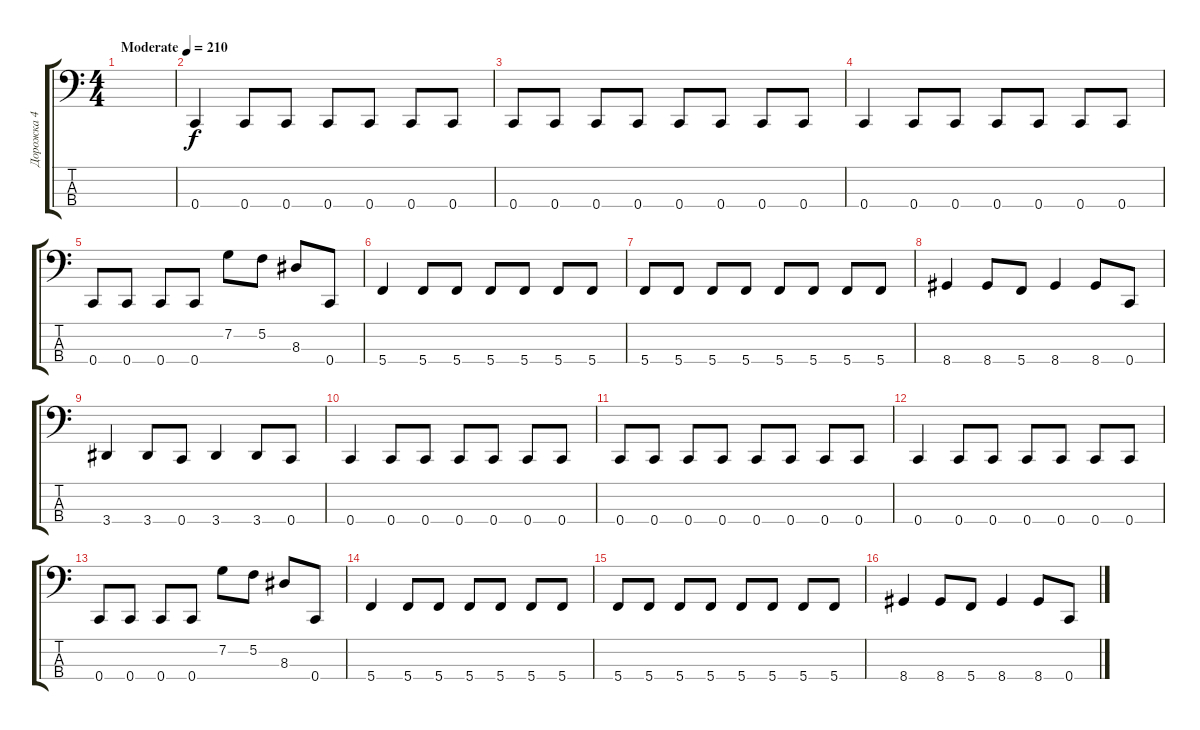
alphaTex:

\track ("Дорожка 4" "Дорожка 4") {instrument electricbasspick}
\staff {score tabs}
\tuning (F2 C2 G1 C1) {hide}
\ts (4 4)
\tempo (210 "Moderate")
\clef f4
\ks c
|
0.4.4 0.4.8 0.4.8 0.4.8 0.4.8 0.4.8 0.4.8 |
0.4.8 0.4.8 0.4.8 0.4.8 0.4.8 0.4.8 0.4.8 0.4.8 |
0.4.4 0.4.8 0.4.8 0.4.8 0.4.8 0.4.8 0.4.8 |
0.4.8 0.4.8 0.4.8 0.4.8 7.2.8 5.2.8 8.3.8 0.4.8 |
5.4.4 5.4.8 5.4.8 5.4.8 5.4.8 5.4.8 5.4.8 |
5.4.8 5.4.8 5.4.8 5.4.8 5.4.8 5.4.8 5.4.8 5.4.8 |
8.4.4 8.4.8 5.4.8 8.4.4 8.4.8 0.4.8 |
3.4.4 3.4.8 0.4.8 3.4.4 3.4.8 0.4.8 |
0.4.4 0.4.8 0.4.8 0.4.8 0.4.8 0.4.8 0.4.8 |
0.4.8 0.4.8 0.4.8 0.4.8 0.4.8 0.4.8 0.4.8 0.4.8 |
0.4.4 0.4.8 0.4.8 0.4.8 0.4.8 0.4.8 0.4.8 |
0.4.8 0.4.8 0.4.8 0.4.8 7.2.8 5.2.8 8.3.8 0.4.8 |
5.4.4 5.4.8 5.4.8 5.4.8 5.4.8 5.4.8 5.4.8 |
5.4.8 5.4.8 5.4.8 5.4.8 5.4.8 5.4.8 5.4.8 5.4.8 |
8.4.4 8.4.8 5.4.8 8.4.4 8.4.8 0.4.8
